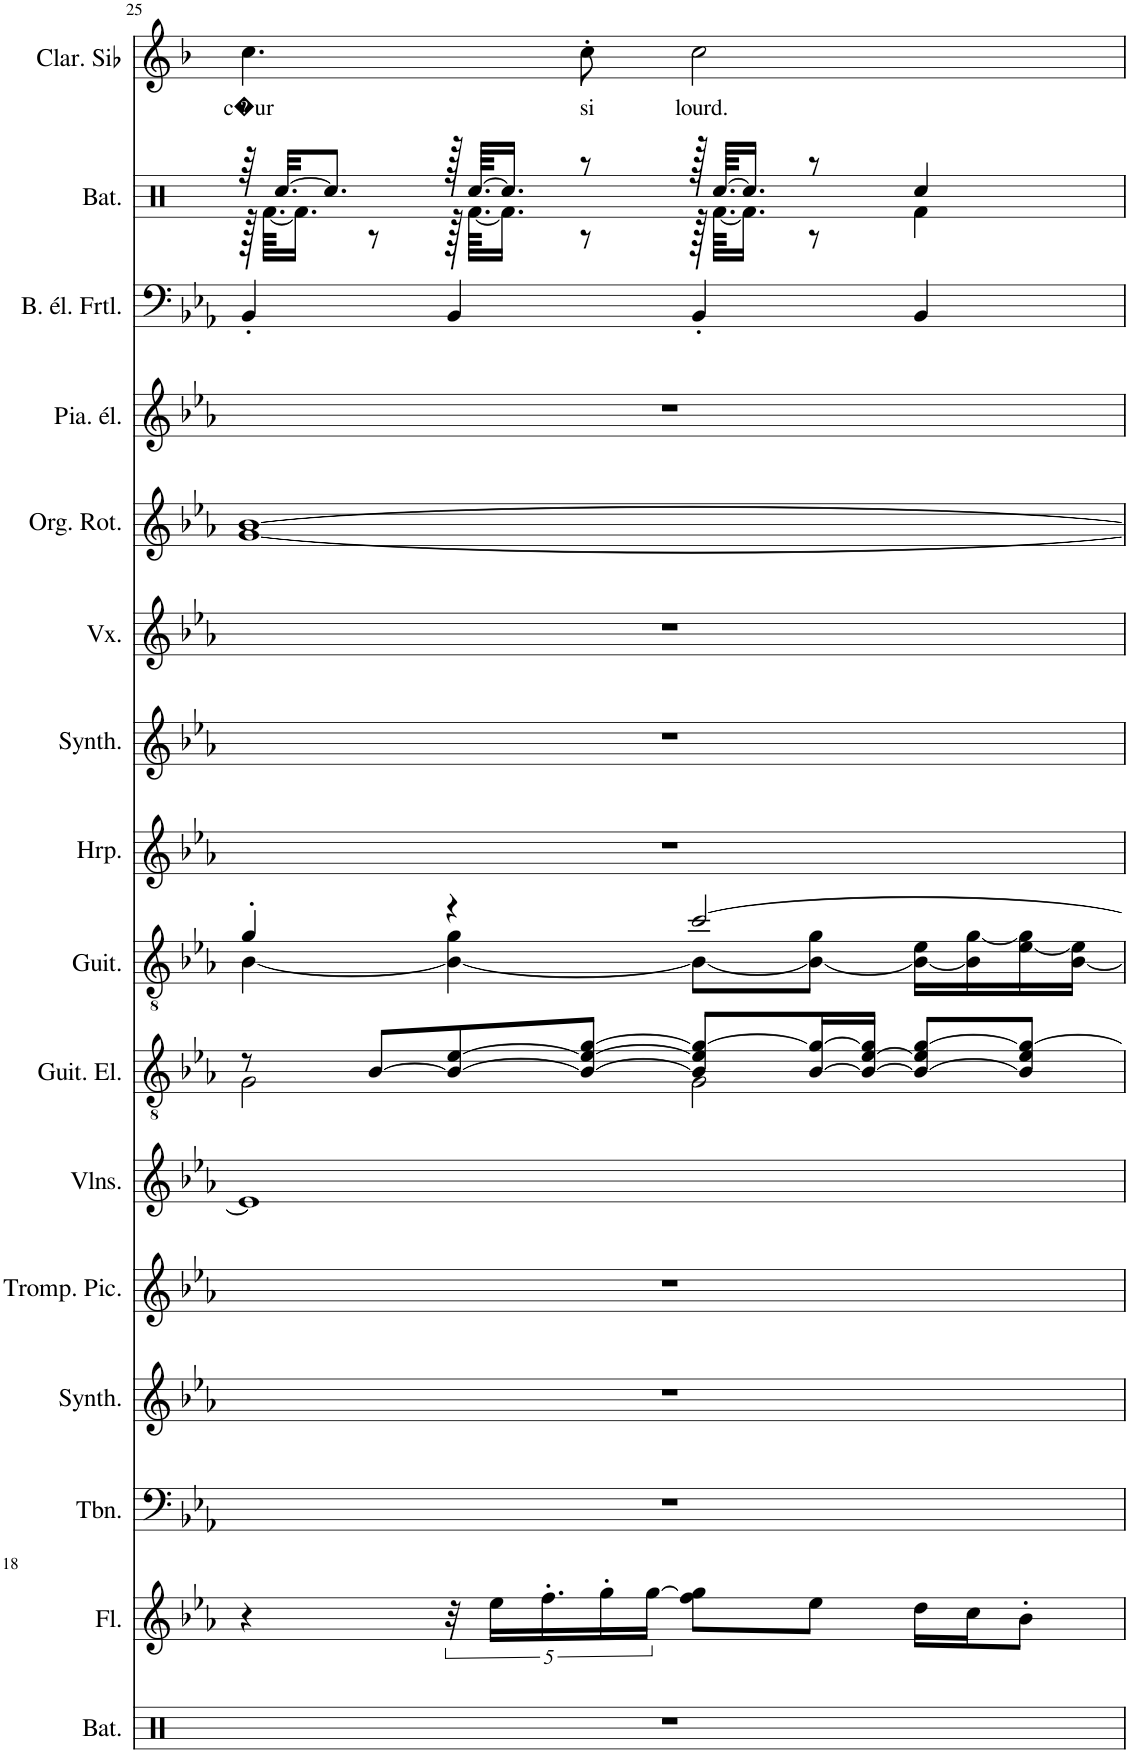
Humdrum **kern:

**kern	**kern	**kern	**kern	**kern	**kern	**kern	**kern	**kern	**kern	**kern	**kern	**kern	**kern	**kern	**kern	**text
*part16	*part15	*part14	*part13	*part12	*part11	*part10	*part9	*part8	*part7	*part6	*part5	*part4	*part3	*part2	*part1	*part1
*staff16	*staff15	*staff14	*staff13	*staff12	*staff11	*staff10	*staff9	*staff8	*staff7	*staff6	*staff5	*staff4	*staff3	*staff2	*staff1	*staff1
*I"Batterie, Percussion	*I"Flûte, Fl�te	*I"Trombone, Cuivres 3	*I"Synthétiseur de cuivres, Cuivres 2	*I"Trompette piccolo, Cuivres 1	*I"Violons, Cordes	*I"Guitare électrique, Guitare 2	*I"Guitare acoustique, Guitare 1	*I"Harpe, Clavier 5	*I"Synthétiseur d'effets, Clavier 4	*I"Voix, Clavier 3	*I"Orgue rotatif, Clavier 2	*I"Piano électrique, Clavier 1	*I"Basse électrique fretless, Basse	*I"Batterie, Batterie	*I"Clarinette en Sib	*
*I'Bat.	*I'Fl.	*I'Tbn.	*I'Synth.	*I'Tromp. Pic.	*I'Vlns.	*I'Guit. El.	*I'Guit.	*I'Hrp.	*I'Synth.	*I'Vx.	*I'Org. Rot.	*I'Pia. él.	*I'B. él. Frtl.	*I'Bat.	*I'Clar. Sib	*
!!LO:PB:g=z
*clefX	*clefG2	*clefF4	*clefG2	*clefG2	*clefG2	*clefGv2	*clefGv2	*clefG2	*clefG2	*clefG2	*clefG2	*clefG2	*clefF4	*clefX	*clefG2	*
*	*	*	*	*Trd-6c-10	*	*	*	*	*	*	*	*	*Trd7c12	*	*Trd1c2	*
*k[]	*k[b-e-a-]	*k[b-e-a-]	*k[b-e-a-]	*k[b-e-a-]	*k[b-e-a-]	*k[b-e-a-]	*k[b-e-a-]	*k[b-e-a-]	*k[b-e-a-]	*k[b-e-a-]	*k[b-e-a-]	*k[b-e-a-]	*k[b-e-a-]	*k[]	*k[b-]	*
*M4/4	*M4/4	*M4/4	*M4/4	*M4/4	*M4/4	*M4/4	*M4/4	*M4/4	*M4/4	*M4/4	*M4/4	*M4/4	*M4/4	*M4/4	*M4/4	*
=25	=25	=25	=25	=25	=25	=25	=25	=25	=25	=25	=25	=25	=25	=25	=25	=25
*	*	*	*	*	*	*^	*^	*	*	*	*	*	*	*^	*	*
!	!	!	!	!	!	!	!	!	!	!	!	!	!	!	!	!	!	!	!LO:LY:b
1r	4r	1r	1r	1r	1e-]	8r	2G\	4g'/	[4B-\	1r	1r	1r	[1g [1b-	1r	4BB-'/	64r	128r	4.cc\	c�ur
.	.	.	.	.	.	.	.	.	.	.	.	.	.	.	.	.	[64.Rf\KKLL	.	.
.	.	.	.	.	.	.	.	.	.	.	.	.	.	.	.	[32.Rcc/KKL	.	.	.
.	.	.	.	.	.	.	.	.	.	.	.	.	.	.	.	.	16.Rf\JJ]	.	.
.	.	.	.	.	.	.	.	.	.	.	.	.	.	.	.	8.Rcc/J]	.	.	.
.	.	.	.	.	.	[8B-/L	.	.	.	.	.	.	.	.	.	.	8r	.	.
.	40r	.	.	.	.	8B-/_ [8e-/	.	4r	4B-\_ 4g\	.	.	.	.	.	4BB-/	128r	128r	.	.
.	.	.	.	.	.	.	.	.	.	.	.	.	.	.	.	[64.Rcc/KKLL	[64.Rf\KKLL	.	.
.	20ee-\LL	.	.	.	.	.	.	.	.	.	.	.	.	.	.	.	.	.	.
.	.	.	.	.	.	.	.	.	.	.	.	.	.	.	.	16.Rcc/JJ]	16.Rf\JJ]	.	.
.	20.ff'\	.	.	.	.	.	.	.	.	.	.	.	.	.	.	.	.	.	.
!	!	!	!	!	!	!	!	!	!	!	!	!	!	!	!	!	!	!	!LO:LY:b
.	.	.	.	.	.	8B-/_ 8e-/_ [8g/J	.	.	.	.	.	.	.	.	.	8r	8r	8cc'\	si
.	20gg'\	.	.	.	.	.	.	.	.	.	.	.	.	.	.	.	.	.	.
.	[20gg\JJ	.	.	.	.	.	.	.	.	.	.	.	.	.	.	.	.	.	.
!	!	!	!	!	!	!	!	!	!	!	!	!	!	!	!	!	!	!	!LO:LY:b
.	8ff\ 8gg\]L	.	.	.	.	8B-/] 8e-/] 8g/_L	2G\	[2cc/	8B-\L_	.	.	.	.	.	4BB-'/	128r	128r	2cc\	lourd.
.	.	.	.	.	.	.	.	.	.	.	.	.	.	.	.	[64.Rcc/KKLL	[64.Rf\KKLL	.	.
.	.	.	.	.	.	.	.	.	.	.	.	.	.	.	.	16.Rcc/JJ]	16.Rf\JJ]	.	.
.	8ee-\J	.	.	.	.	[16B-/ 16g/_L	.	.	8B-\_ 8g\J	.	.	.	.	.	.	8r	8r	.	.
.	.	.	.	.	.	16B-/_ [16e-/ 16g/]JJ	.	.	.	.	.	.	.	.	.	.	.	.	.
.	16dd\LL	.	.	.	.	8B-/_ 8e-/] [8g/L	.	.	16B-\_ 16e-\LL	.	.	.	.	.	4BB-/	4Rcc/	4Rf\	.	.
.	16cc\J	.	.	.	.	.	.	.	16B-\] [16g\	.	.	.	.	.	.	.	.	.	.
.	8b-'\J	.	.	.	.	8B-/] 8e-/ 8g/_J	.	.	[16e-\ 16g\]	.	.	.	.	.	.	.	.	.	.
.	.	.	.	.	.	.	.	.	[16B-\ 16e-\]JJ	.	.	.	.	.	.	.	.	.	.
*	*	*	*	*	*	*v	*v	*	*	*	*	*	*	*	*	*v	*v	*	*
*	*	*	*	*	*	*	*v	*v	*	*	*	*	*	*	*	*	*
=	=	=	=	=	=	=	=	=	=	=	=	=	=	=	=	=
*-	*-	*-	*-	*-	*-	*-	*-	*-	*-	*-	*-	*-	*-	*-	*-	*-
